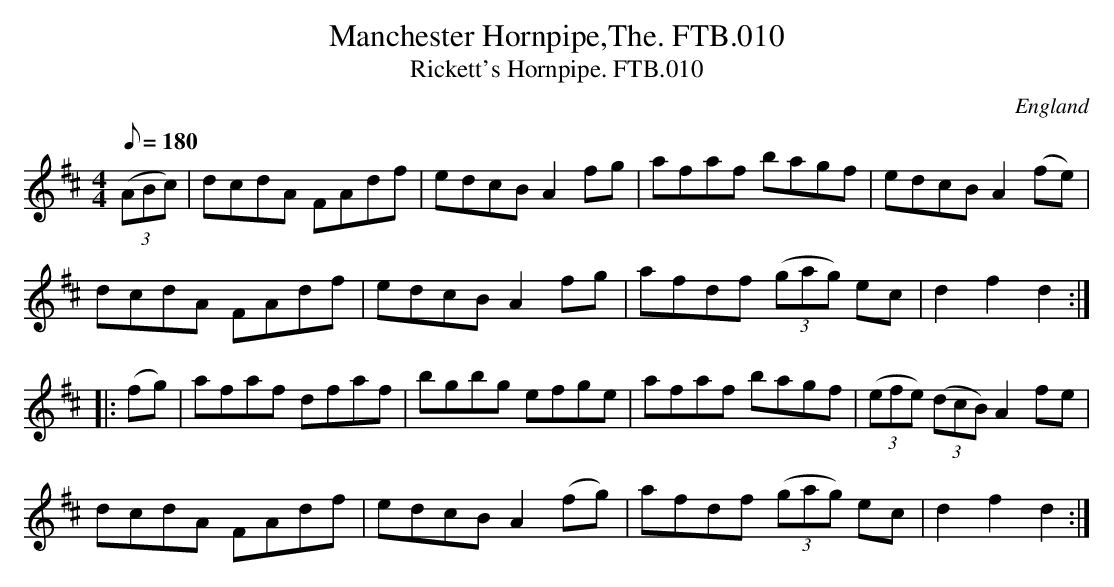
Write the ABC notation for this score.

X:1
T:Manchester Hornpipe,The. FTB.010
T:Rickett's Hornpipe. FTB.010
M:4/4
Q:180
O:England
K:D
((3ABc)|dcdA FAdf|edcBA2fg|afaf bagf|edcBA2(fe)|
dcdA FAdf|edcBA2fg|afdf ((3gag) ec|d2f2d2:|
|:(fg)|afaf dfaf|bgbg efge|afaf bagf|((3efe) ((3dcB) A2fe|
dcdA FAdf|edcBA2(fg)|afdf ((3gag) ec|d2f2d2:|
